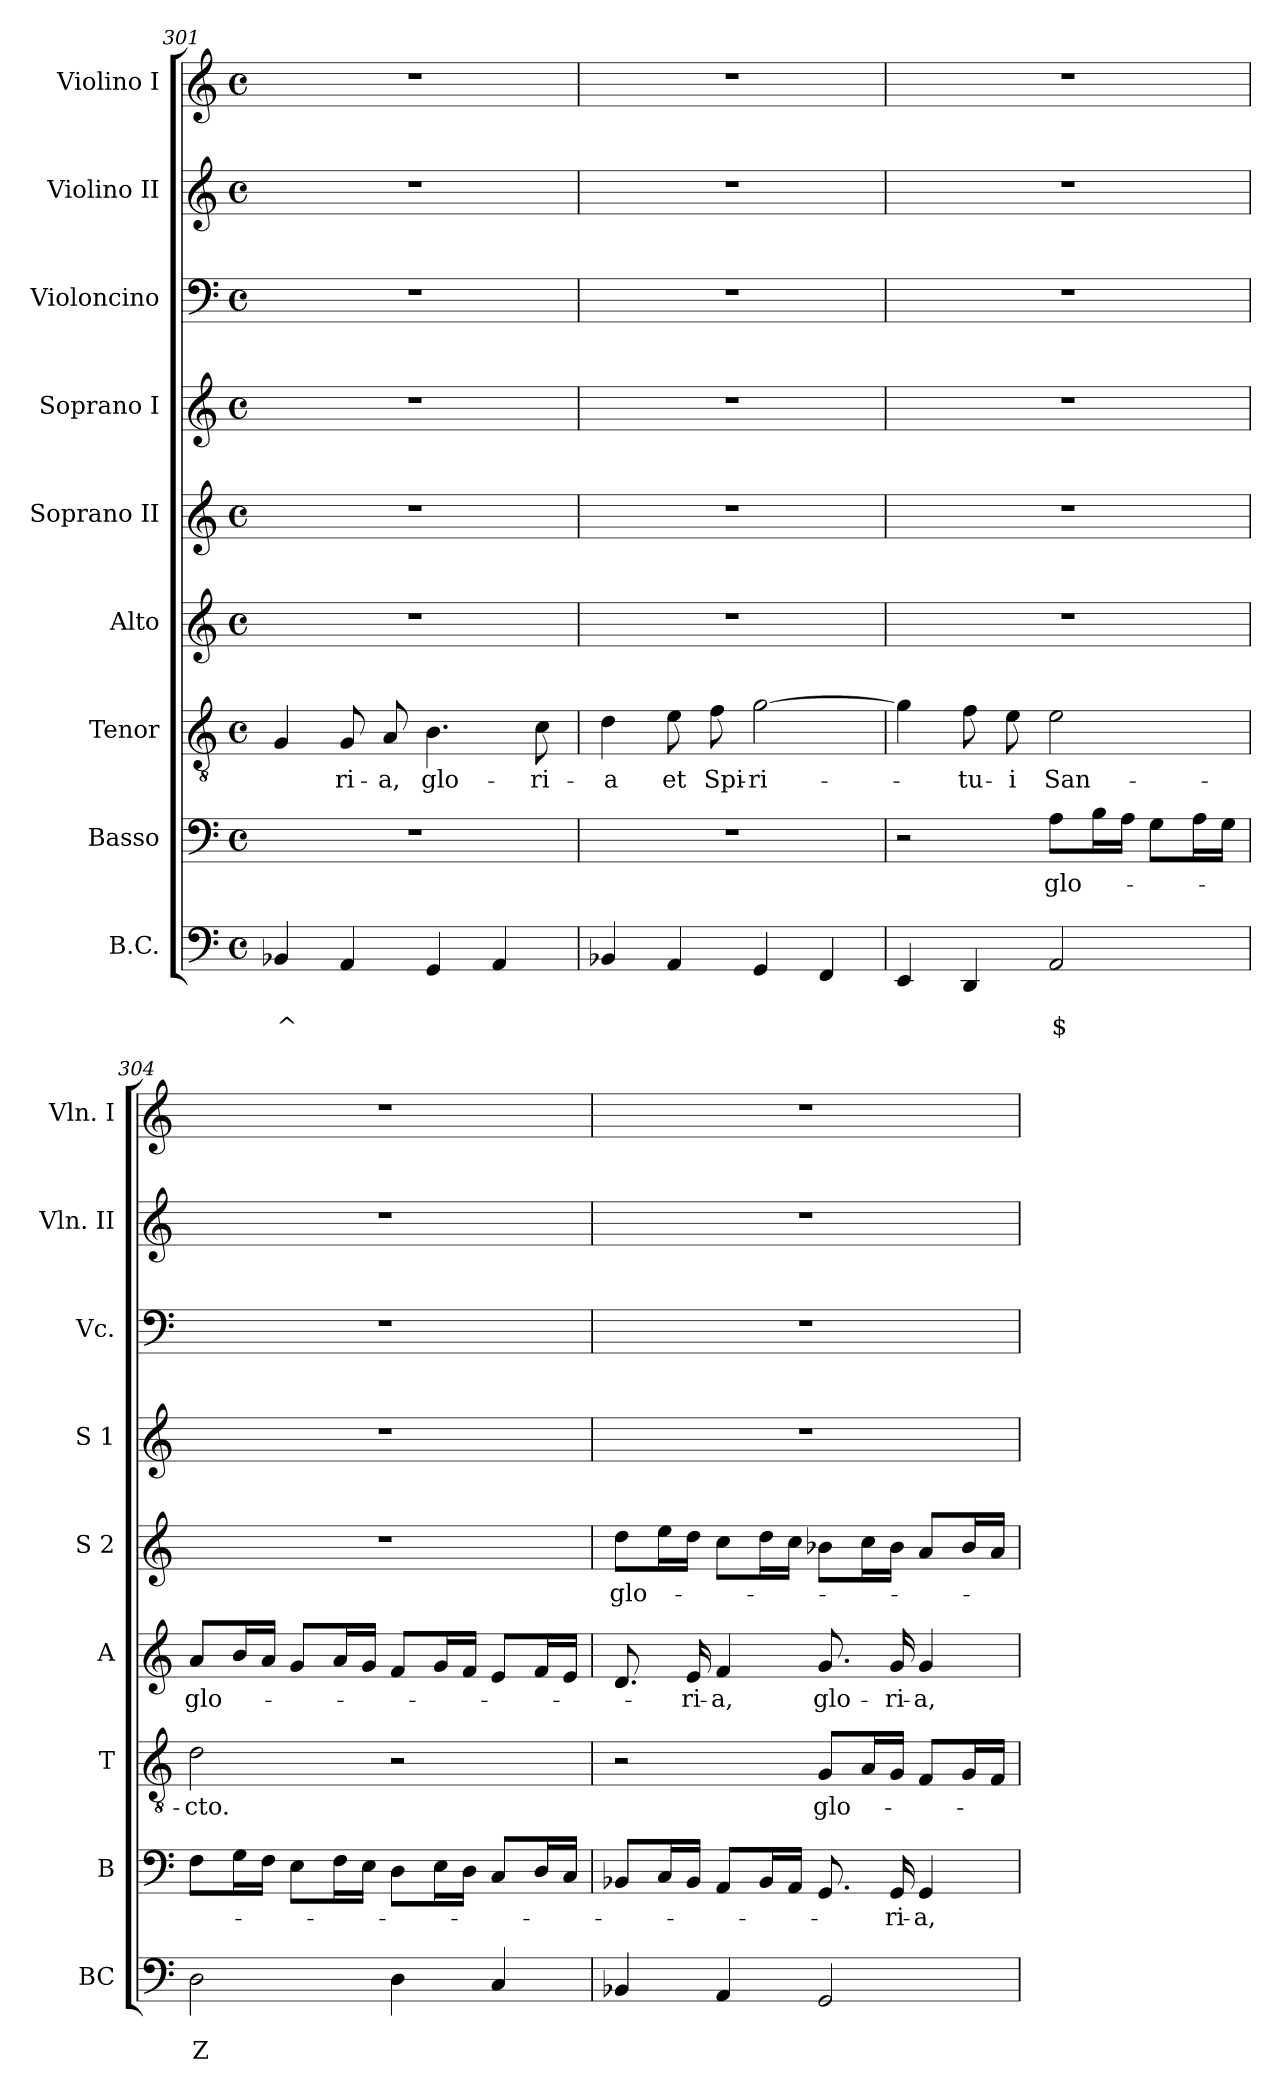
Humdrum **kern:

**kern	**text	**text	**kern	**text	**kern	**text	**kern	**text	**kern	**text	**kern	**kern	**kern	**kern
*part9	*part9	*part9	*part8	*part8	*part7	*part7	*part6	*part6	*part5	*part5	*part4	*part3	*part2	*part1
*staff9	*staff9	*staff9	*staff8	*staff8	*staff7	*staff7	*staff6	*staff6	*staff5	*staff5	*staff4	*staff3	*staff2	*staff1
*I"B.C.	*	*	*I"Basso	*	*I"Tenor	*	*I"Alto	*	*I"Soprano II	*	*I"Soprano I	*I"Violoncino	*I"Violino II	*I"Violino I
*I'BC	*	*	*I'B	*	*I'T	*	*I'A	*	*I'S 2	*	*I'S 1	*I'Vc.	*I'Vln. II	*I'Vln. I
*clefF4	*	*	*clefF4	*	*clefGv2	*	*clefG2	*	*clefG2	*	*clefG2	*clefF4	*clefG2	*clefG2
*k[]	*	*	*k[]	*	*k[]	*	*k[]	*	*k[]	*	*k[]	*k[]	*k[]	*k[]
*C:	*	*	*C:	*	*C:	*	*C:	*	*C:	*	*C:	*C:	*C:	*C:
*M4/4	*	*	*M4/4	*	*M4/4	*	*M4/4	*	*M4/4	*	*M4/4	*M4/4	*M4/4	*M4/4
*met(c)	*	*	*met(c)	*	*met(c)	*	*met(c)	*	*met(c)	*	*met(c)	*met(c)	*met(c)	*met(c)
=301	=301	=301	=301	=301	=301	=301	=301	=301	=301	=301	=301	=301	=301	=301
!	!	!LO:LY:b	!	!	!	!	!	!	!	!	!	!	!	!
4BB-X/	.	^	1r	.	4G/	.	1r	.	1r	.	1r	1r	1r	1r
!	!	!	!	!	!	!LO:LY:b	!	!	!	!	!	!	!	!
4AA/	.	.	.	.	8G/	-ri-	.	.	.	.	.	.	.	.
!	!	!	!	!	!	!LO:LY:b	!	!	!	!	!	!	!	!
.	.	.	.	.	8A/	-a,	.	.	.	.	.	.	.	.
!	!	!	!	!	!	!LO:LY:b	!	!	!	!	!	!	!	!
4GG/	.	.	.	.	4.B\	glo-	.	.	.	.	.	.	.	.
4AA/	.	.	.	.	.	.	.	.	.	.	.	.	.	.
!	!	!	!	!	!	!LO:LY:b	!	!	!	!	!	!	!	!
.	.	.	.	.	8c\	-ri-	.	.	.	.	.	.	.	.
=302	=302	=302	=302	=302	=302	=302	=302	=302	=302	=302	=302	=302	=302	=302
!	!	!	!	!	!	!LO:LY:b	!	!	!	!	!	!	!	!
4BB-X/	.	.	1r	.	4d\	-a	1r	.	1r	.	1r	1r	1r	1r
!	!	!	!	!	!	!LO:LY:b	!	!	!	!	!	!	!	!
4AA/	.	.	.	.	8e\	et	.	.	.	.	.	.	.	.
!	!	!	!	!	!	!LO:LY:b	!	!	!	!	!	!	!	!
.	.	.	.	.	8f\	Spi-	.	.	.	.	.	.	.	.
!	!	!	!	!	!	!LO:LY:b	!	!	!	!	!	!	!	!
4GG/	.	.	.	.	[2g\	-ri-	.	.	.	.	.	.	.	.
4FF/	.	.	.	.	.	.	.	.	.	.	.	.	.	.
!!LO:LB:g=z
=303	=303	=303	=303	=303	=303	=303	=303	=303	=303	=303	=303	=303	=303	=303
*^	*	*	*	*	*	*	*	*	*	*	*	*	*	*
4EE/	2ryy	.	.	2r	.	4g\]	.	1r	.	1r	.	1r	1r	1r	1r
!	!	!	!	!	!	!	!LO:LY:b	!	!	!	!	!	!	!	!
4DD/	.	.	.	.	.	8f\	-tu-	.	.	.	.	.	.	.	.
!	!	!	!	!	!	!	!LO:LY:b	!	!	!	!	!	!	!	!
.	.	.	.	.	.	8e\	-i	.	.	.	.	.	.	.	.
!	!	!	!LO:LY:b	!	!LO:LY:b	!	!LO:LY:b	!	!	!	!	!	!	!	!
2AA/	4ryy	.	$	8A\L	glo-	2e\	San-	.	.	.	.	.	.	.	.
.	.	.	.	16B\L	.	.	.	.	.	.	.	.	.	.	.
.	.	.	.	16A\JJ	.	.	.	.	.	.	.	.	.	.	.
.	4ryy	.	.	8G\L	.	.	.	.	.	.	.	.	.	.	.
.	.	.	.	16A\L	.	.	.	.	.	.	.	.	.	.	.
.	.	.	.	16G\JJ	.	.	.	.	.	.	.	.	.	.	.
*v	*v	*	*	*	*	*	*	*	*	*	*	*	*	*	*
=304	=304	=304	=304	=304	=304	=304	=304	=304	=304	=304	=304	=304	=304	=304
!	!	!LO:LY:b	!	!	!	!LO:LY:b	!	!LO:LY:b	!	!	!	!	!	!
2D\	.	Z	8F\L	.	2d\	-cto.	8a/L	glo-	1r	.	1r	1r	1r	1r
.	.	.	16G\L	.	.	.	16b/L	.	.	.	.	.	.	.
.	.	.	16F\JJ	.	.	.	16a/JJ	.	.	.	.	.	.	.
.	.	.	8E\L	.	.	.	8g/L	.	.	.	.	.	.	.
.	.	.	16F\L	.	.	.	16a/L	.	.	.	.	.	.	.
.	.	.	16E\JJ	.	.	.	16g/JJ	.	.	.	.	.	.	.
4D\	.	.	8D\L	.	2r	.	8f/L	.	.	.	.	.	.	.
.	.	.	16E\L	.	.	.	16g/L	.	.	.	.	.	.	.
.	.	.	16D\JJ	.	.	.	16f/JJ	.	.	.	.	.	.	.
4C/	.	.	8C/L	.	.	.	8e/L	.	.	.	.	.	.	.
.	.	.	16D/L	.	.	.	16f/L	.	.	.	.	.	.	.
.	.	.	16C/JJ	.	.	.	16e/JJ	.	.	.	.	.	.	.
=305	=305	=305	=305	=305	=305	=305	=305	=305	=305	=305	=305	=305	=305	=305
!	!	!	!	!	!	!	!	!	!	!LO:LY:b	!	!	!	!
4BB-X/	.	.	8BB-X/L	.	2r	.	8.d/	.	8dd\L	glo-	1r	1r	1r	1r
.	.	.	16C/L	.	.	.	.	.	16ee\L	.	.	.	.	.
!	!	!	!	!	!	!	!	!LO:LY:b	!	!	!	!	!	!
.	.	.	16BB-/JJ	.	.	.	16e/	-ri-	16dd\JJ	.	.	.	.	.
!	!	!	!	!	!	!	!	!LO:LY:b	!	!	!	!	!	!
4AA/	.	.	8AA/L	.	.	.	4f/	-a,	8cc\L	.	.	.	.	.
.	.	.	16BB-/L	.	.	.	.	.	16dd\L	.	.	.	.	.
.	.	.	16AA/JJ	.	.	.	.	.	16cc\JJ	.	.	.	.	.
!	!	!	!	!	!	!LO:LY:b	!	!LO:LY:b	!	!	!	!	!	!
2GG/	.	.	8.GG/	.	8G/L	glo-	8.g/	glo-	8b-X\L	.	.	.	.	.
.	.	.	.	.	16A/L	.	.	.	16cc\L	.	.	.	.	.
!	!	!	!	!LO:LY:b	!	!	!	!LO:LY:b	!	!	!	!	!	!
.	.	.	16GG/	-ri-	16G/JJ	.	16g/	-ri-	16b-\JJ	.	.	.	.	.
!	!	!	!	!LO:LY:b	!	!	!	!LO:LY:b	!	!	!	!	!	!
.	.	.	4GG/	-a,	8F/L	.	4g/	-a,	8a/L	.	.	.	.	.
.	.	.	.	.	16G/L	.	.	.	16b-/L	.	.	.	.	.
.	.	.	.	.	16F/JJ	.	.	.	16a/JJ	.	.	.	.	.
=	=	=	=	=	=	=	=	=	=	=	=	=	=	=
*-	*-	*-	*-	*-	*-	*-	*-	*-	*-	*-	*-	*-	*-	*-
